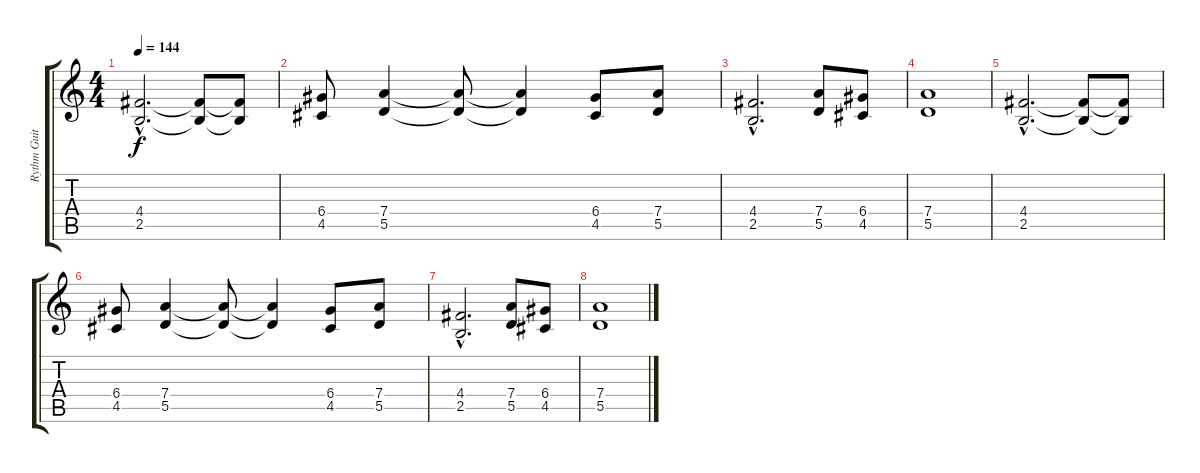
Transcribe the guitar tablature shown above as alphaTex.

\track ("Rythm Guitar" "Rythm Guit") {instrument distortionguitar}
\staff {score tabs}
\tuning (E4 B3 G3 D3 A2 E2) {hide}
\ts (4 4)
\tempo 144
\clef g2
\ks c
(4.4{hac} 2.5{hac}).2{d dy f} (4.4{t} 2.5{t}).8 (4.4{t} 2.5{t}).8 |
(6.4 4.5).8 (7.4 5.5).4 (7.4{t} 5.5{t}).8 (7.4{t} 5.5{t}).4 (6.4 4.5).8 (7.4 5.5).8 |
(4.4{hac} 2.5{hac}).2{d} (7.4 5.5).8 (6.4 4.5).8 |
(7.4 5.5).1 |
(4.4{hac} 2.5{hac}).2{d} (4.4{t} 2.5{t}).8 (4.4{t} 2.5{t}).8 |
(6.4 4.5).8 (7.4 5.5).4 (7.4{t} 5.5{t}).8 (7.4{t} 5.5{t}).4 (6.4 4.5).8 (7.4 5.5).8 |
(4.4{hac} 2.5{hac}).2{d} (7.4 5.5).8 (6.4 4.5).8 |
(7.4 5.5).1
